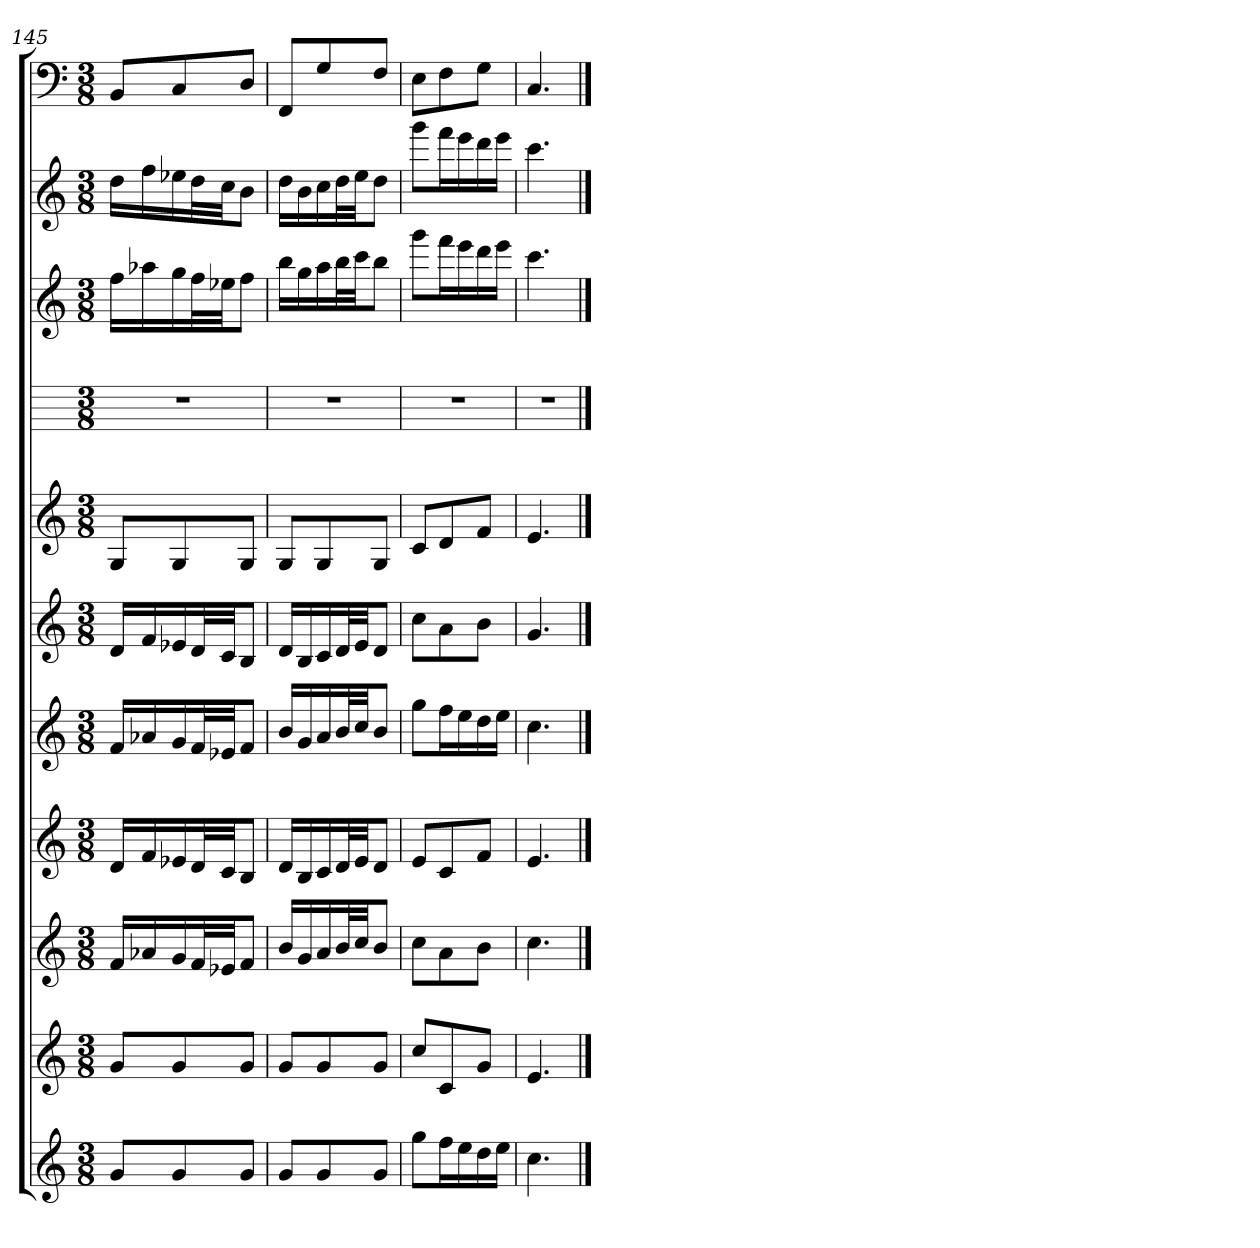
**kern	**kern	**kern	**kern	**kern	**kern	**kern	**kern	**kern	**kern	**kern
*part11	*part10	*part9	*part8	*part7	*part6	*part5	*part4	*part3	*part2	*part1
*staff11	*staff10	*staff9	*staff8	*staff7	*staff6	*staff5	*staff4	*staff3	*staff2	*staff1
*k[]	*k[]	*k[]	*k[]	*k[]	*k[]	*k[]	*k[]	*k[]	*k[]	*k[]
*C:	*C:	*C:	*C:	*C:	*C:	*C:	*C:	*C:	*C:	*C:
*M3/8	*M3/8	*M3/8	*M3/8	*M3/8	*M3/8	*M3/8	*M3/8	*M3/8	*M3/8	*M3/8
=145	=145	=145	=145	=145	=145	=145	=145	=145	=145	=145
8gL	8gL	16fLL	16dLL	16fLL	16dLL	8GL	4.r	16ffLL	16ddLL	8BBL
.	.	16a-X	16f	16a-X	16f	.	.	16aa-X	16ff	.
8g	8g	16g	16e-X	16g	16e-X	8G	.	16gg	16ee-X	8C
.	.	32fL	32dL	32fL	32dL	.	.	32ffL	32ddL	.
.	.	32e-XJJ	32cJJ	32e-XJJ	32cJJ	.	.	32ee-XJJ	32ccJJ	.
8gJ	8gJ	8fJ	8BJ	8fJ	8BJ	8GJ	.	8ffJ	8bJ	8DJ
=146	=146	=146	=146	=146	=146	=146	=146	=146	=146	=146
8gL	8gL	16bLL	16dLL	16bLL	16dLL	8GL	4.r	16bbLL	16ddLL	8FFL
.	.	16g	16B	16g	16B	.	.	16gg	16b	.
8g	8g	16a	16c	16a	16c	8G	.	16aa	16cc	8G
.	.	32bL	32dL	32bL	32dL	.	.	32bbL	32ddL	.
.	.	32ccJJ	32eJJ	32ccJJ	32eJJ	.	.	32cccJJ	32eeJJ	.
8gJ	8gJ	8bJ	8dJ	8bJ	8dJ	8GJ	.	8bbJ	8ddJ	8FJ
=147	=147	=147	=147	=147	=147	=147	=147	=147	=147	=147
8ggL	8ccL	8ccL	8eL	8ggL	8ccL	8cL	4.r	8gggL	8gggL	8EL
16ffL	8c	8a	8c	16ffL	8a	8d	.	16fffL	16fffL	8F
16ee	.	.	.	16ee	.	.	.	16eee	16eee	.
16dd	8gJ	8bJ	8fJ	16dd	8bJ	8fJ	.	16ddd	16ddd	8GJ
16eeJJ	.	.	.	16eeJJ	.	.	.	16eeeJJ	16eeeJJ	.
=148	=148	=148	=148	=148	=148	=148	=148	=148	=148	=148
4.cc	4.e	4.cc	4.e	4.cc	4.g	4.e	4.r	4.ccc	4.ccc	4.C
==	==	==	==	==	==	==	==	==	==	==
*-	*-	*-	*-	*-	*-	*-	*-	*-	*-	*-
